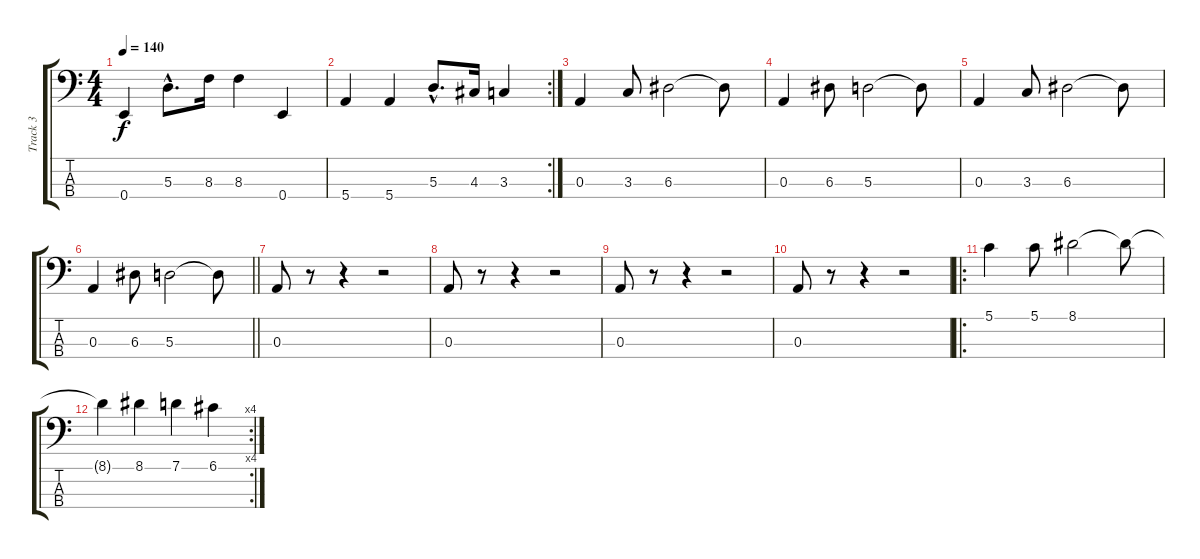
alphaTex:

\track ("Track 3" "Track 3") {instrument electricbasspick}
\staff {score tabs}
\tuning (G2 D2 A1 E1) {hide}
\ts (4 4)
\tempo 140
\clef f4
\ks c
0.4.4{dy f} 5.3{hac}.8{d} 8.3.16 8.3.4 0.4.4 |
\rc 2
5.4.4 5.4.4 5.3{hac}.8{d} 4.3.16 3.3.4 |
0.3.4 3.3.8 6.3.2 6.3{t}.8 |
0.3.4 6.3.8 5.3.2 5.3{t}.8 |
0.3.4 3.3.8 6.3.2 6.3{t}.8 |
\barLineRight lightlight
0.3.4 6.3.8 5.3.2 5.3{t}.8 |
0.3.8 r.8 r.4 r.2 |
0.3.8 r.8 r.4 r.2 |
0.3.8 r.8 r.4 r.2 |
0.3.8 r.8 r.4 r.2 |
\ro
5.1.4 5.1.8 8.1.2 8.1{t}.8 |
\rc 4
8.1{t}.4 8.1.4 7.1.4 6.1.4
